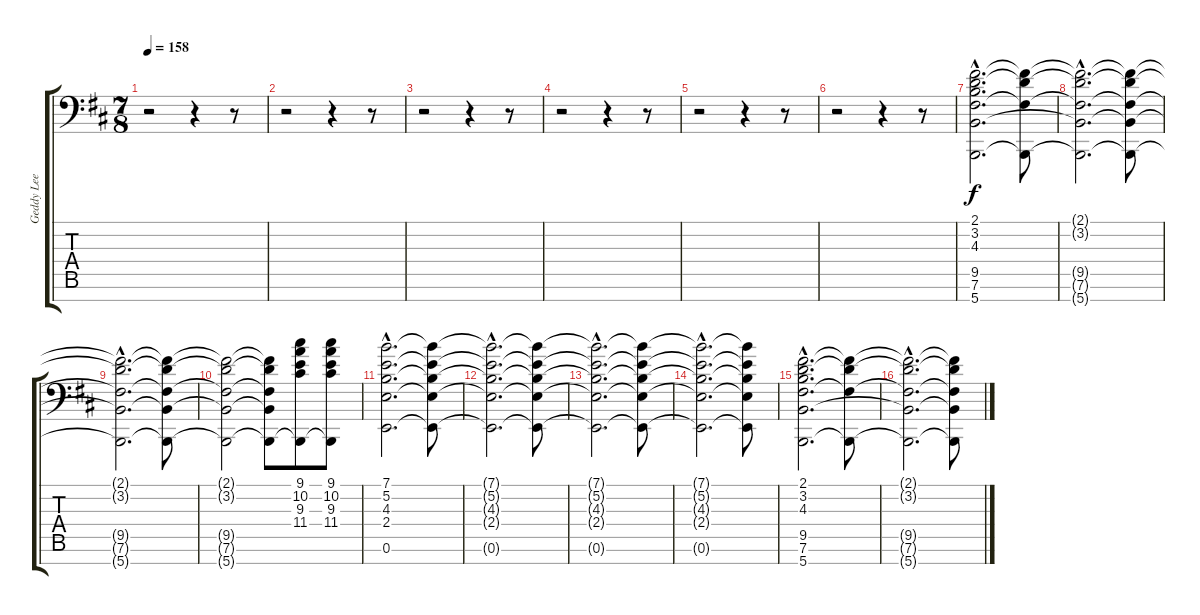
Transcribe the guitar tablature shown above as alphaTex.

\track ("Geddy Lee (keyboards)" "Geddy Lee ") {instrument synthstrings1}
\staff {score tabs}
\tuning (E4 B3 G3 D3 A2 E2 Gb1) {hide}
\ts (7 8)
\tempo 158
\clef f4
\ks bminor
r.2{dy f} r.4 r.8 |
r.2 r.4 r.8 |
r.2 r.4 r.8 |
r.2 r.4 r.8 |
r.2 r.4 r.8 |
r.2 r.4 r.8 |
(2.1{hac} 3.2{hac} 4.3{hac} 9.5{hac} 7.6{hac} 5.7{hac}).2{d volume 14 instrument synthstrings1} (2.1{t} 3.2{t} 9.5{t} 5.7{t}).8 |
(2.1{hac t} 3.2{hac t} 9.5{hac t} 7.6{hac t} 5.7{hac t}).2{d} (2.1{t} 3.2{t} 9.5{t} 7.6{t} 5.7{t}).8 |
(2.1{hac t} 3.2{hac t} 9.5{hac t} 7.6{hac t} 5.7{hac t}).2{d} (2.1{t} 3.2{t} 9.5{t} 7.6{t} 5.7{t}).8 |
(2.1{t} 3.2{t} 9.5{t} 7.6{t} 5.7{t}).2 (2.1{t} 3.2{t} 9.5{t} 7.6{t} 5.7{t}).8 (9.1 10.2 9.3 11.4 5.7{t}).8 (9.1 10.2 9.3 11.4 5.7{t}).8 |
(7.1{hac} 5.2{hac} 4.3{hac} 2.4{hac} 0.6{hac}).2{d} (7.1{t} 5.2{t} 4.3{t} 2.4{t} 0.6{t}).8 |
(7.1{hac t} 5.2{hac t} 4.3{hac t} 2.4{hac t} 0.6{hac t}).2{d} (7.1{t} 5.2{t} 4.3{t} 2.4{t} 0.6{t}).8 |
(7.1{hac t} 5.2{hac t} 4.3{hac t} 2.4{hac t} 0.6{hac t}).2{d} (7.1{t} 5.2{t} 4.3{t} 2.4{t} 0.6{t}).8 |
(7.1{hac t} 5.2{hac t} 4.3{hac t} 2.4{hac t} 0.6{hac t}).2{d} (7.1{t} 5.2{t} 4.3{t} 2.4{t} 0.6{t}).8 |
(2.1{hac} 3.2{hac} 4.3{hac} 9.5{hac} 7.6{hac} 5.7{hac}).2{d} (2.1{t} 3.2{t} 9.5{t} 5.7{t}).8 |
(2.1{hac t} 3.2{hac t} 9.5{hac t} 7.6{hac t} 5.7{hac t}).2{d} (2.1{t} 3.2{t} 9.5{t} 7.6{t} 5.7{t}).8
